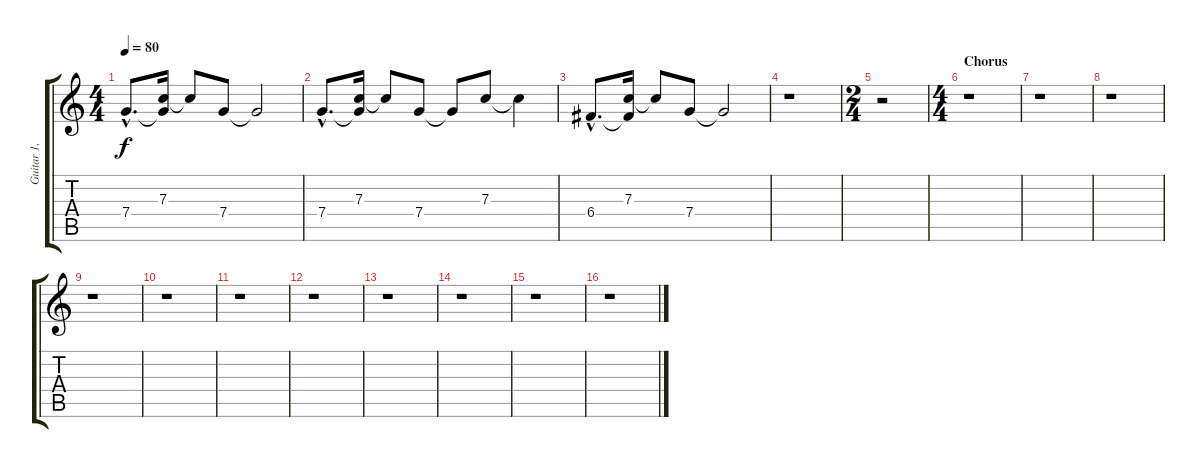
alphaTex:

\track ("Guitar 1, Flavia" "Guitar 1, ") {instrument electricguitarclean}
\staff {score tabs}
\tuning (D4 A3 F3 C3 G2 D2) {hide}
\ts (4 4)
\tempo 80
\clef g2
\ks c
7.4{hac}.8{d dy f} (7.3 7.4{t}).16 7.3{t}.8 7.4.8 7.4{t}.2 |
7.4{hac}.8{d} (7.3 7.4{t}).16 7.3{t}.8 7.4.8 7.4{t}.8 7.3.8 7.3{t}.4 |
6.4{hac}.8{d} (7.3 6.4{t}).16 7.3{t}.8 7.4.8 7.4{t}.2 |
r.1 |
\ts (2 4)
r.2 |
\ts (4 4)
\section ("" "Chorus")
r.1 |
r.1 |
r.1 |
r.1 |
r.1 |
r.1 |
r.1 |
r.1 |
r.1 |
r.1 |
r.1
